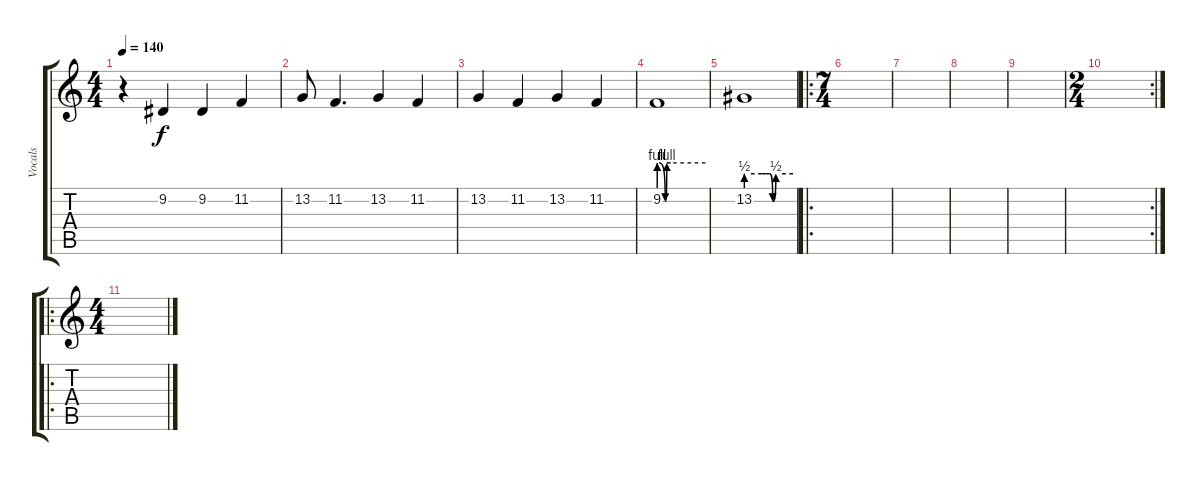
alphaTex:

\track ("Vocals" "Vocals") {instrument lead6voice}
\staff {score tabs}
\tuning (B3 Gb3 D3 A2 E2 B1) {hide}
\ts (4 4)
\tempo 140
\clef g2
\ks c
r.4{dy f} 9.2.4 9.2.4 11.2.4 |
13.2.8 11.2.4{d} 13.2.4 11.2.4 |
13.2.4 11.2.4 13.2.4 11.2.4 |
9.2{be (custom 0 4 8 0 10 4 15 4 60 4)}.1 |
13.2{be (custom 0 2 20 2 26 2 30 2 34 0 38 2 60 2)}.1 |
\ro
\ts (7 4)
|
|
|
|
\rc 2
\ts (2 4)
|
\ro
\ts (4 4)
